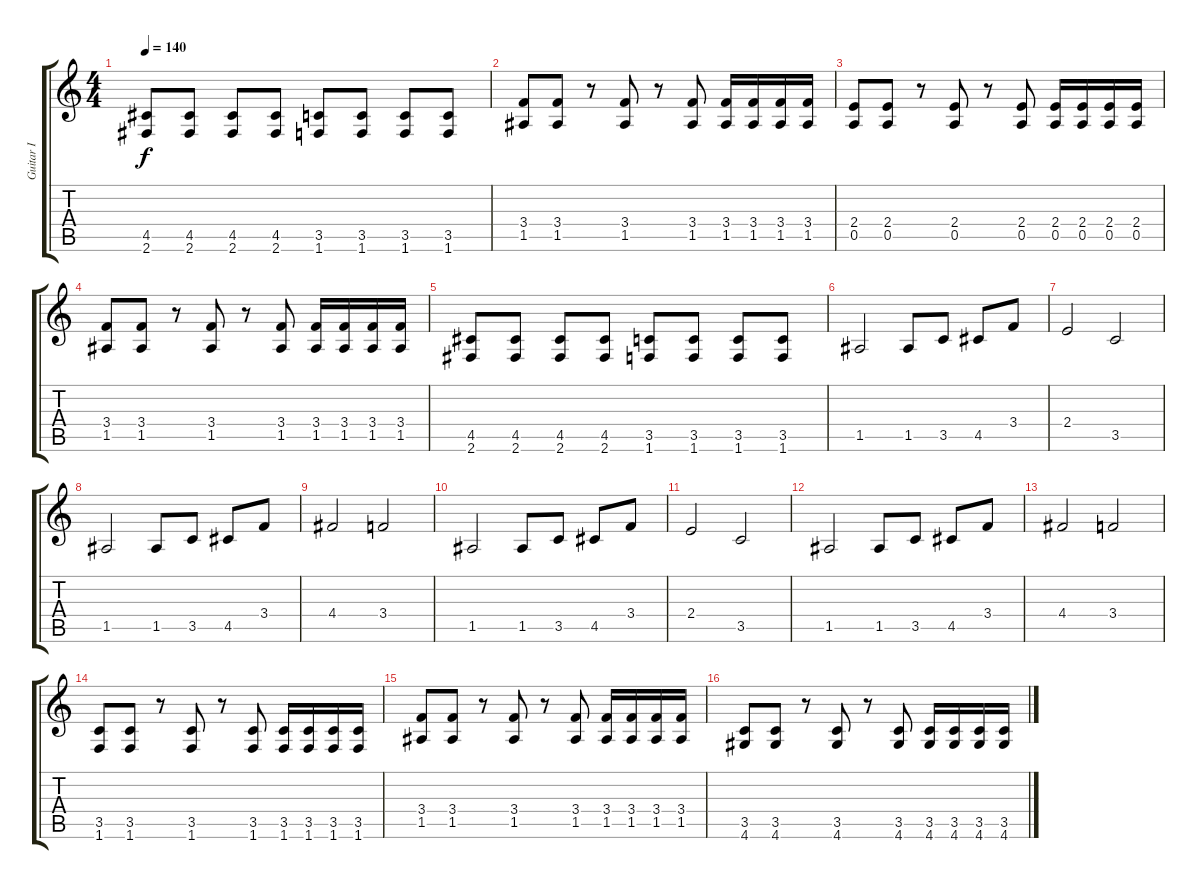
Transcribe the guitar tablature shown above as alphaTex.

\track ("Guitar I" "Guitar I") {instrument distortionguitar}
\staff {score tabs}
\tuning (E4 B3 G3 D3 A2 E2) {hide}
\ts (4 4)
\tempo 140
\clef g2
\ks c
(4.5 2.6).8{dy f} (4.5 2.6).8 (4.5 2.6).8 (4.5 2.6).8 (3.5 1.6).8 (3.5 1.6).8 (3.5 1.6).8 (3.5 1.6).8 |
(3.4 1.5).8 (3.4 1.5).8 r.8 (3.4 1.5).8 r.8 (3.4 1.5).8 (3.4 1.5).16 (3.4 1.5).16 (3.4 1.5).16 (3.4 1.5).16 |
(2.4 0.5).8 (2.4 0.5).8 r.8 (2.4 0.5).8 r.8 (2.4 0.5).8 (2.4 0.5).16 (2.4 0.5).16 (2.4 0.5).16 (2.4 0.5).16 |
(3.4 1.5).8 (3.4 1.5).8 r.8 (3.4 1.5).8 r.8 (3.4 1.5).8 (3.4 1.5).16 (3.4 1.5).16 (3.4 1.5).16 (3.4 1.5).16 |
(4.5 2.6).8 (4.5 2.6).8 (4.5 2.6).8 (4.5 2.6).8 (3.5 1.6).8 (3.5 1.6).8 (3.5 1.6).8 (3.5 1.6).8 |
1.5.2 1.5.8 3.5.8 4.5.8 3.4.8 |
2.4.2 3.5.2 |
1.5.2 1.5.8 3.5.8 4.5.8 3.4.8 |
4.4.2 3.4.2 |
1.5.2 1.5.8 3.5.8 4.5.8 3.4.8 |
2.4.2 3.5.2 |
1.5.2 1.5.8 3.5.8 4.5.8 3.4.8 |
4.4.2 3.4.2 |
(3.5 1.6).8 (3.5 1.6).8 r.8 (3.5 1.6).8 r.8 (3.5 1.6).8 (3.5 1.6).16 (3.5 1.6).16 (3.5 1.6).16 (3.5 1.6).16 |
(3.4 1.5).8 (3.4 1.5).8 r.8 (3.4 1.5).8 r.8 (3.4 1.5).8 (3.4 1.5).16 (3.4 1.5).16 (3.4 1.5).16 (3.4 1.5).16 |
(3.5 4.6).8 (3.5 4.6).8 r.8 (3.5 4.6).8 r.8 (3.5 4.6).8 (3.5 4.6).16 (3.5 4.6).16 (3.5 4.6).16 (3.5 4.6).16
